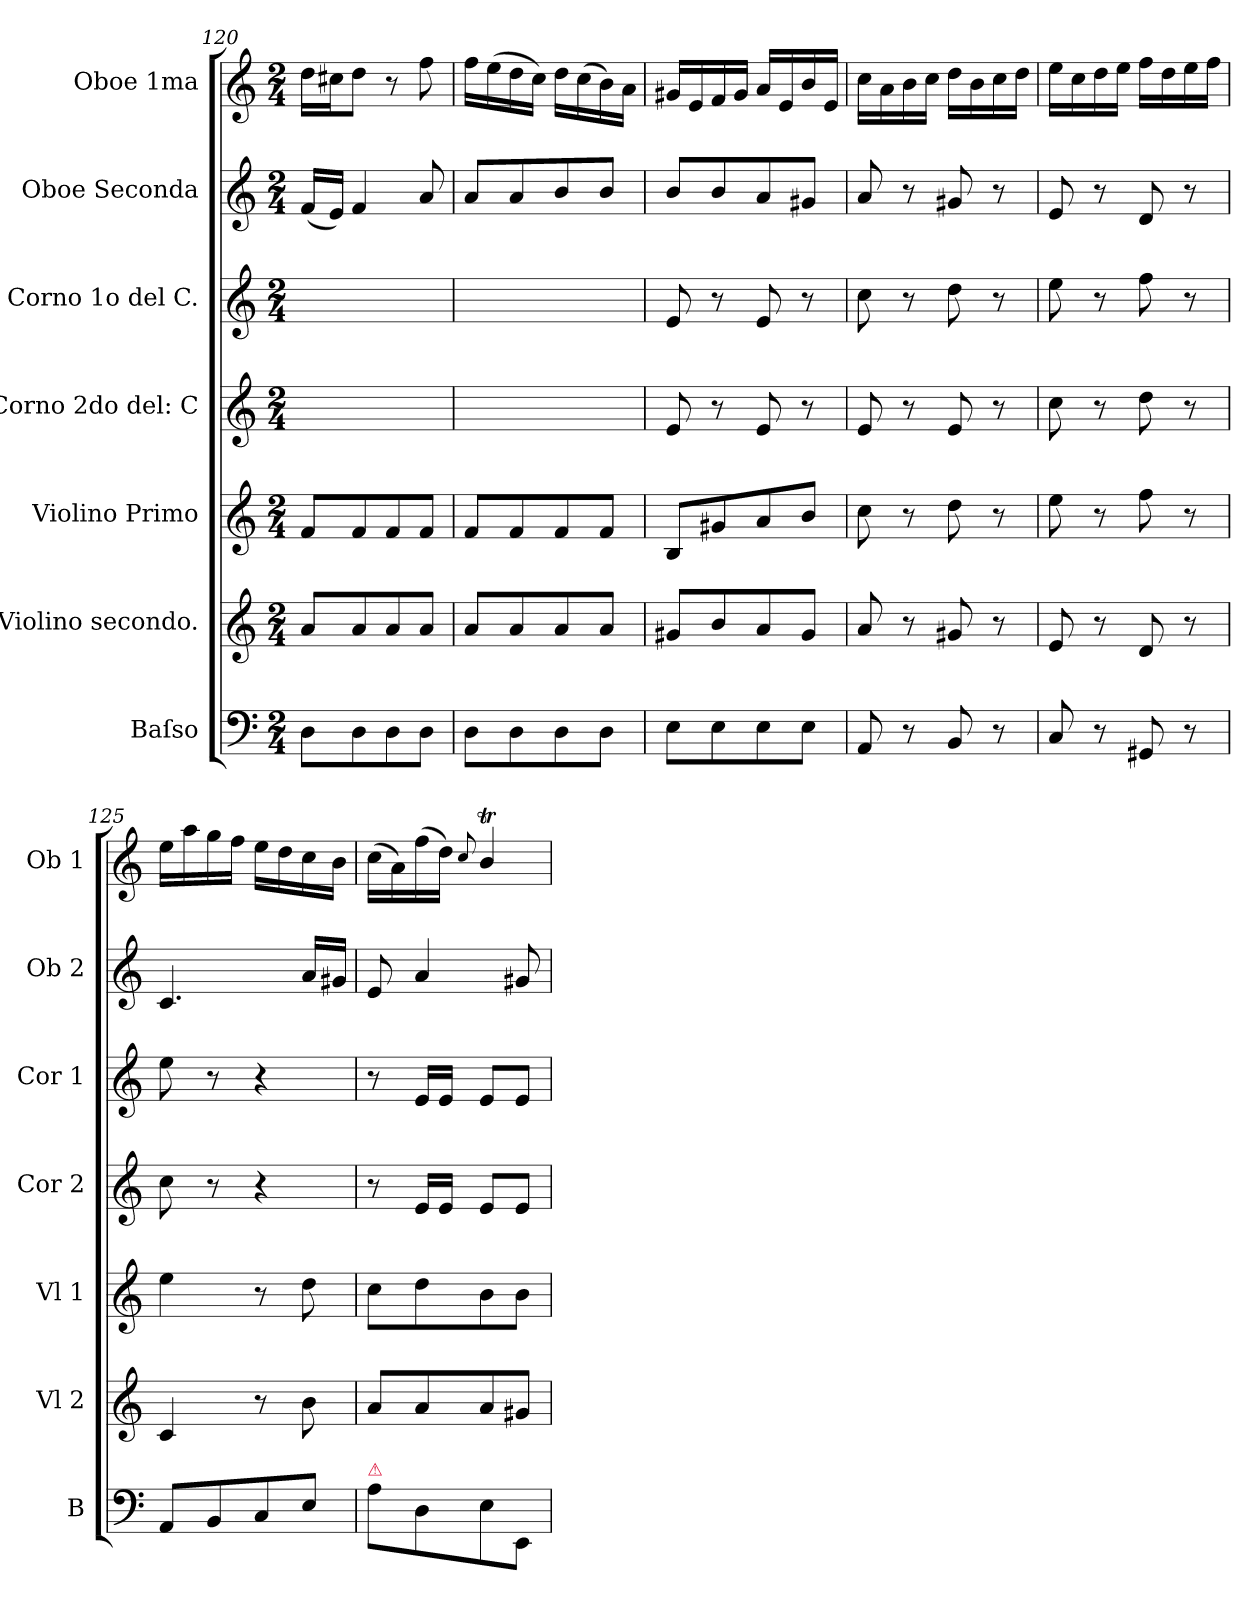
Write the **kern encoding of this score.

**kern	**dynam	**kern	**kern	**kern	**dynam	**kern	**dynam	**kern	**kern
*part7	*part7	*part6	*part5	*part4	*part4	*part3	*part3	*part2	*part1
*staff7	*staff7	*staff6	*staff5	*staff4	*staff4	*staff3	*staff3	*staff2	*staff1
*I"Baſso	*	*I"Violino secondo.	*I"Violino Primo	*I"Corno 2do del: C	*	*I"Corno 1o del C.	*	*I"Oboe Seconda	*I"Oboe 1ma
*I'B	*	*I'Vl 2	*I'Vl 1	*I'Cor 2	*	*I'Cor 1	*	*I'Ob 2	*I'Ob 1
*clefF4	*	*clefG2	*clefG2	*clefG2	*	*clefG2	*	*clefG2	*clefG2
*k[]	*	*k[]	*k[]	*k[]	*	*k[]	*	*k[]	*k[]
*M2/4	*	*M2/4	*M2/4	*M2/4	*	*M2/4	*	*M2/4	*M2/4
=120	=120	=120	=120	=120	=120	=120	=120	=120	=120
8D\L	.	8a/L	8f/L	2ryy	.	2ryy	.	(<16f/LL	16dd\LL
.	.	.	.	.	.	.	.	16e/JJ)	16cc#X\J
8D\	.	8a/	8f/	.	.	.	.	4f/	8dd\J
8D\	.	8a/	8f/	.	.	.	.	.	8r
8D\J	.	8a/J	8f/J	.	.	.	.	8a/	8ff\
=121	=121	=121	=121	=121	=121	=121	=121	=121	=121
8D\L	.	8a/L	8f/L	2ryy	.	2ryy	.	8a/L	16ff\LL
.	.	.	.	.	.	.	.	.	(>16ee\
8D\	.	8a/	8f/	.	.	.	.	8a/	16dd\
.	.	.	.	.	.	.	.	.	16cc\JJ)
8D\	.	8a/	8f/	.	.	.	.	8b/	16dd\LL
.	.	.	.	.	.	.	.	.	(>16cc\
8D\J	.	8a/J	8f/J	.	.	.	.	8b/J	16b\)
.	.	.	.	.	.	.	.	.	16a\JJ
=122	=122	=122	=122	=122	=122	=122	=122	=122	=122
8E\L	.	8g#X/L	8B/L	8e/	.	8e/	.	8b/L	16g#X/LL
.	.	.	.	.	.	.	.	.	16e/
8E\	.	8b/	8g#X/	8r	.	8r	.	8b/	16f/
.	.	.	.	.	.	.	.	.	16g#/JJ
8E\	.	8a/	8a/	8e/	.	8e/	.	8a/	16a/LL
.	.	.	.	.	.	.	.	.	16e/
8E\J	.	8g#/J	8b/J	8r	.	8r	.	8g#X/J	16b/
.	.	.	.	.	.	.	.	.	16e/JJ
=123	=123	=123	=123	=123	=123	=123	=123	=123	=123
8AA/	.	8a/	8cc\	8e/	.	8cc\	.	8a/	16cc\LL
.	.	.	.	.	.	.	.	.	16a\
8r	.	8r	8r	8r	.	8r	.	8r	16b\
.	.	.	.	.	.	.	.	.	16cc\JJ
8BB/	.	8g#X/	8dd\	8e/	.	8dd\	.	8g#X/	16dd\LL
.	.	.	.	.	.	.	.	.	16b\
8r	.	8r	8r	8r	.	8r	.	8r	16cc\
.	.	.	.	.	.	.	.	.	16dd\JJ
=124	=124	=124	=124	=124	=124	=124	=124	=124	=124
8C/	.	8e/	8ee\	8cc\	.	8ee\	.	8e/	16ee\LL
.	.	.	.	.	.	.	.	.	16cc\
8r	.	8r	8r	8r	.	8r	.	8r	16dd\
.	.	.	.	.	.	.	.	.	16ee\JJ
8GG#X/	.	8d/	8ff\	8dd\	.	8ff\	.	8d/	16ff\LL
.	.	.	.	.	.	.	.	.	16dd\
8r	.	8r	8r	8r	.	8r	.	8r	16ee\
.	.	.	.	.	.	.	.	.	16ff\JJ
=125	=125	=125	=125	=125	=125	=125	=125	=125	=125
8AA/L	.	4c/	4ee\	8cc\	.	8ee\	.	4.c/	16ee\LL
.	.	.	.	.	.	.	.	.	16aa\
8BB/	.	.	.	8r	.	8r	.	.	16gg\
.	.	.	.	.	.	.	.	.	16ff\JJ
8C/	for&colon;	8r	8r	4r	.	4r	.	.	16ee\LL
.	.	.	.	.	.	.	.	.	16dd\
8E/J	.	8b\	8dd\	.	.	.	.	16a/LL	16cc\
.	.	.	.	.	.	.	.	16g#X/JJ	16b\JJ
=126	=126	=126	=126	=126	=126	=126	=126	=126	=126
!LO:TX:a:color=crimson:t=⚠	!	!	!	!	!	!	!	!	!
!	!	!	!	!	!LO:DY:a	!	!	!	!
8A\L	.	8a/L	8cc\L	8r	for&colon;	8r	.	8e/	(>16cc\LL
.	.	.	.	.	.	.	.	.	16a\)
!	!	!	!	!	!	!	!LO:DY:a	!	!
8D\	.	8a/	8dd\	16e/LL	.	16e/LL	for&colon;	4a/	(>16ff\
.	.	.	.	16e/JJ	.	16e/JJ	.	.	16dd\JJ)
.	.	.	.	.	.	.	.	.	8qqcc/
8E\	.	8a/	8b\	8e/L	.	8e/L	.	.	4bt/
8EE/J	.	8g#X/J	8b\J	8e/J	.	8e/J	.	8g#X/	.
=	=	=	=	=	=	=	=	=	=
*-	*-	*-	*-	*-	*-	*-	*-	*-	*-
